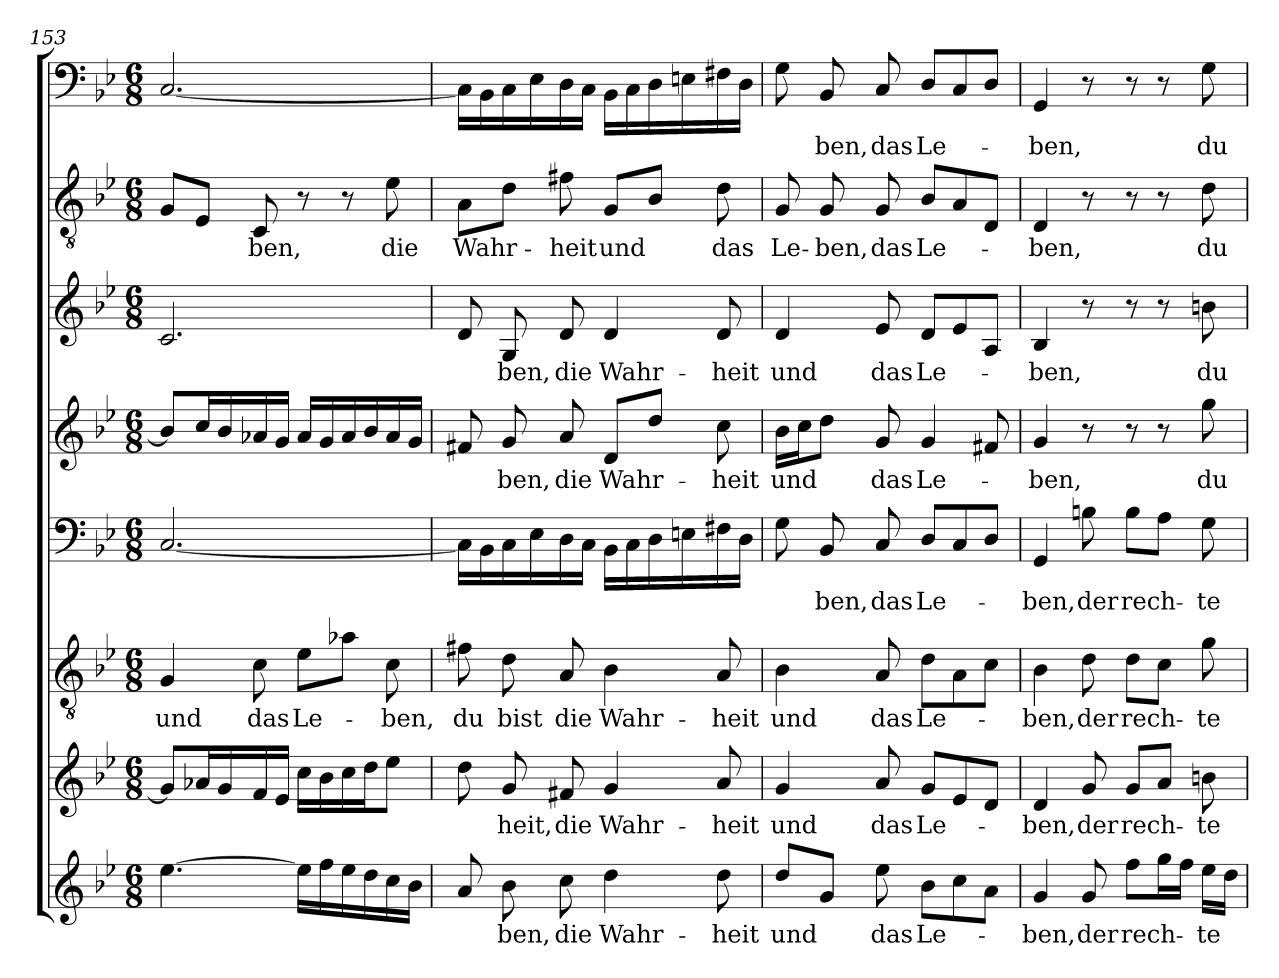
**kern	**text	**kern	**text	**kern	**text	**kern	**text	**kern	**text	**kern	**text	**kern	**text	**kern	**text
*part8	*part8	*part7	*part7	*part6	*part6	*part5	*part5	*part4	*part4	*part3	*part3	*part2	*part2	*part1	*part1
*staff8	*staff8	*staff7	*staff7	*staff6	*staff6	*staff5	*staff5	*staff4	*staff4	*staff3	*staff3	*staff2	*staff2	*staff1	*staff1
*clefG2	*	*clefG2	*	*clefGv2	*	*clefF4	*	*clefG2	*	*clefG2	*	*clefGv2	*	*clefF4	*
*k[b-e-]	*	*k[b-e-]	*	*k[b-e-]	*	*k[b-e-]	*	*k[b-e-]	*	*k[b-e-]	*	*k[b-e-]	*	*k[b-e-]	*
*g:	*	*g:	*	*g:	*	*g:	*	*g:	*	*g:	*	*g:	*	*g:	*
*M6/8	*	*M6/8	*	*M6/8	*	*M6/8	*	*M6/8	*	*M6/8	*	*M6/8	*	*M6/8	*
=153	=153	=153	=153	=153	=153	=153	=153	=153	=153	=153	=153	=153	=153	=153	=153
[4.ee-\	.	8g/L]	.	4G/	und	[2.C/	.	8b-/L]	.	2.c/	.	8G/L	.	[2.C/	.
.	.	16a-X/L	.	.	.	.	.	16cc/L	.	.	.	8E-/J	.	.	.
.	.	16g/	.	.	.	.	.	16b-/	.	.	.	.	.	.	.
.	.	16f/	.	8c\	das	.	.	16a-X/	.	.	.	8C/	-ben,	.	.
.	.	16e-/JJ	.	.	.	.	.	16g/JJ	.	.	.	.	.	.	.
16ee-\LL]	.	16cc\LL	.	8e-\L	Le-	.	.	16a-/LL	.	.	.	8r	.	.	.
16ff\	.	16b-\	.	.	.	.	.	16g/	.	.	.	.	.	.	.
16ee-\	.	16cc\	.	8a-X\J	.	.	.	16a-/	.	.	.	8r	.	.	.
16dd\	.	16dd\J	.	.	.	.	.	16b-/	.	.	.	.	.	.	.
16cc\	.	8ee-\J	.	8c\	-ben,	.	.	16a-/	.	.	.	8e-\	die	.	.
16b-\JJ	.	.	.	.	.	.	.	16g/JJ	.	.	.	.	.	.	.
=154	=154	=154	=154	=154	=154	=154	=154	=154	=154	=154	=154	=154	=154	=154	=154
8a/	.	8dd\	.	8f#X\	du	16C\LL]	.	8f#X/	.	8d/	.	8A\L	Wahr-	16C\LL]	.
.	.	.	.	.	.	16BB-\	.	.	.	.	.	.	.	16BB-\	.
8b-\	-ben,	8g/	-heit,	8d\	bist	16C\	.	8g/	-ben,	8G/	-ben,	8d\J	.	16C\	.
.	.	.	.	.	.	16E-\	.	.	.	.	.	.	.	16E-\	.
8cc\	die	8f#X/	die	8A/	die	16D\	.	8a/	die	8d/	die	8f#X\	-heit	16D\	.
.	.	.	.	.	.	16C\JJ	.	.	.	.	.	.	.	16C\JJ	.
4dd\	Wahr-	4g/	Wahr-	4B-\	Wahr-	16BB-\LL	.	8d/L	Wahr-	4d/	Wahr-	8G/L	und	16BB-\LL	.
.	.	.	.	.	.	16C\	.	.	.	.	.	.	.	16C\	.
.	.	.	.	.	.	16D\	.	8dd/J	.	.	.	8B-/J	.	16D\	.
.	.	.	.	.	.	16En\	.	.	.	.	.	.	.	16En\	.
8dd\	-heit	8a/	-heit	8A/	-heit	16F#X\	.	8cc\	-heit	8d/	-heit	8d\	das	16F#X\	.
.	.	.	.	.	.	16D\JJ	.	.	.	.	.	.	.	16D\JJ	.
=155	=155	=155	=155	=155	=155	=155	=155	=155	=155	=155	=155	=155	=155	=155	=155
8dd/L	und	4g/	und	4B-\	und	8G\	.	16b-\LL	und	4d/	und	8G/	Le-	8G\	.
.	.	.	.	.	.	.	.	16cc\J	.	.	.	.	.	.	.
8g/J	.	.	.	.	.	8BB-/	-ben,	8dd\J	.	.	.	8G/	-ben,	8BB-/	-ben,
8ee-\	das	8a/	das	8A/	das	8C/	das	8g/	das	8e-/	das	8G/	das	8C/	das
8b-\L	Le-	8g/L	Le-	8d\L	Le-	8D/L	Le-	4g/	Le-	8d/L	Le-	8B-/L	Le-	8D/L	Le-
8cc\	.	8e-/	.	8A\	.	8C/	.	.	.	8e-/	.	8A/	.	8C/	.
8a\J	.	8d/J	.	8c\J	.	8D/J	.	8f#X/	.	8A/J	.	8D/J	.	8D/J	.
=156	=156	=156	=156	=156	=156	=156	=156	=156	=156	=156	=156	=156	=156	=156	=156
4g/	-ben,	4d/	-ben,	4B-\	-ben,	4GG/	-ben,	4g/	-ben,	4B-/	-ben,	4D/	-ben,	4GG/	-ben,
8g/	der	8g/	der	8d\	der	8Bn\	der	8r	.	8r	.	8r	.	8r	.
8ff\L	rech-	8g/L	rech-	8d\L	rech-	8B\L	rech-	8r	.	8r	.	8r	.	8r	.
16gg\L	.	8a/J	.	8c\J	.	8A\J	.	8r	.	8r	.	8r	.	8r	.
16ff\JJ	.	.	.	.	.	.	.	.	.	.	.	.	.	.	.
16ee-\LL	-te	8bn\	-te	8g\	-te	8G\	-te	8gg\	du	8bn\	du	8d\	du	8G\	du
16dd\JJ	.	.	.	.	.	.	.	.	.	.	.	.	.	.	.
=	=	=	=	=	=	=	=	=	=	=	=	=	=	=	=
*-	*-	*-	*-	*-	*-	*-	*-	*-	*-	*-	*-	*-	*-	*-	*-
